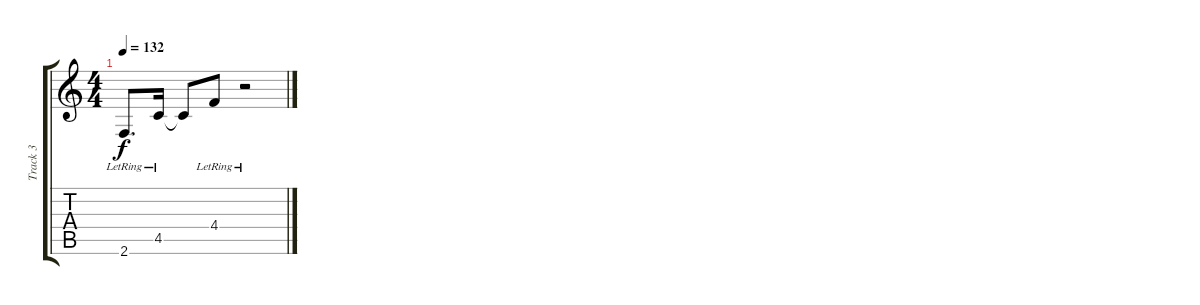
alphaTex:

\track ("Track 3" "Track 3") {instrument electricguitarclean}
\staff {score tabs}
\tuning (Eb4 Bb3 Gb3 Db3 Ab2 Eb2) {hide}
\ts (4 4)
\tempo 132
\clef g2
\ks c
2.6{lr}.8{d dy f} 4.5{lr}.16 4.5{t}.8 4.4{lr}.8 r.2
